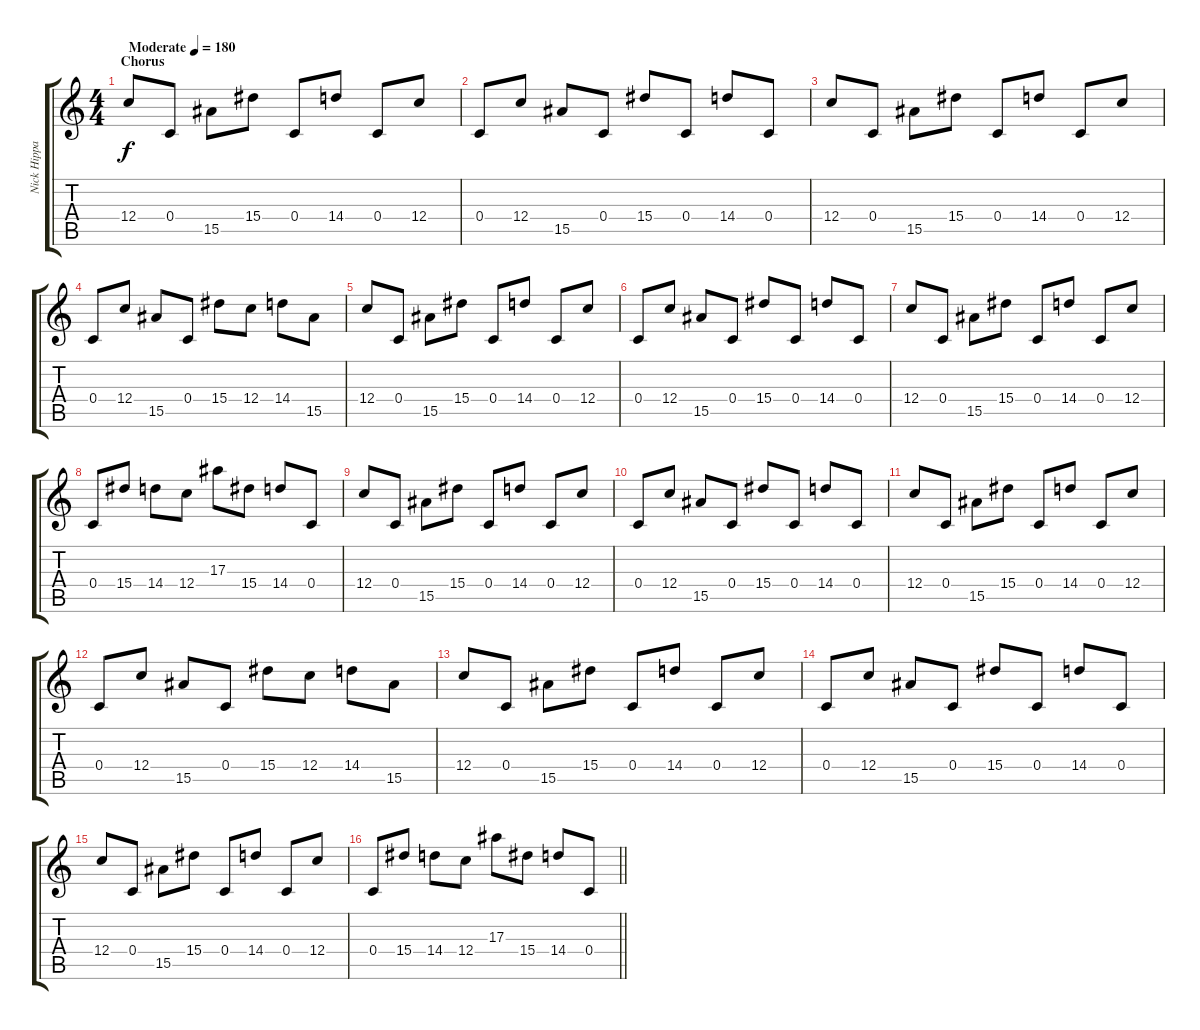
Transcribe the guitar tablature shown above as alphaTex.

\track ("Nick Hippa" "Nick Hippa") {instrument distortionguitar}
\staff {score tabs}
\tuning (D4 A3 F3 C3 G2 C2) {hide}
\ts (4 4)
\section ("" "Chorus")
\tempo (180 "Moderate")
\clef g2
\ks c
12.4.8{dy f instrument distortionguitar} 0.4.8 15.5.8 15.4.8 0.4.8 14.4.8 0.4.8 12.4.8 |
0.4.8 12.4.8 15.5.8 0.4.8 15.4.8 0.4.8 14.4.8 0.4.8 |
12.4.8 0.4.8 15.5.8 15.4.8 0.4.8 14.4.8 0.4.8 12.4.8 |
0.4.8 12.4.8 15.5.8 0.4.8 15.4.8 12.4.8 14.4.8 15.5.8 |
12.4.8 0.4.8 15.5.8 15.4.8 0.4.8 14.4.8 0.4.8 12.4.8 |
0.4.8 12.4.8 15.5.8 0.4.8 15.4.8 0.4.8 14.4.8 0.4.8 |
12.4.8 0.4.8 15.5.8 15.4.8 0.4.8 14.4.8 0.4.8 12.4.8 |
0.4.8 15.4.8 14.4.8 12.4.8 17.3.8 15.4.8 14.4.8 0.4.8 |
12.4.8 0.4.8 15.5.8 15.4.8 0.4.8 14.4.8 0.4.8 12.4.8 |
0.4.8 12.4.8 15.5.8 0.4.8 15.4.8 0.4.8 14.4.8 0.4.8 |
12.4.8 0.4.8 15.5.8 15.4.8 0.4.8 14.4.8 0.4.8 12.4.8 |
0.4.8 12.4.8 15.5.8 0.4.8 15.4.8 12.4.8 14.4.8 15.5.8 |
12.4.8 0.4.8 15.5.8 15.4.8 0.4.8 14.4.8 0.4.8 12.4.8 |
0.4.8 12.4.8 15.5.8 0.4.8 15.4.8 0.4.8 14.4.8 0.4.8 |
12.4.8 0.4.8 15.5.8 15.4.8 0.4.8 14.4.8 0.4.8 12.4.8 |
\barLineRight lightlight
0.4.8 15.4.8 14.4.8 12.4.8 17.3.8 15.4.8 14.4.8 0.4.8
